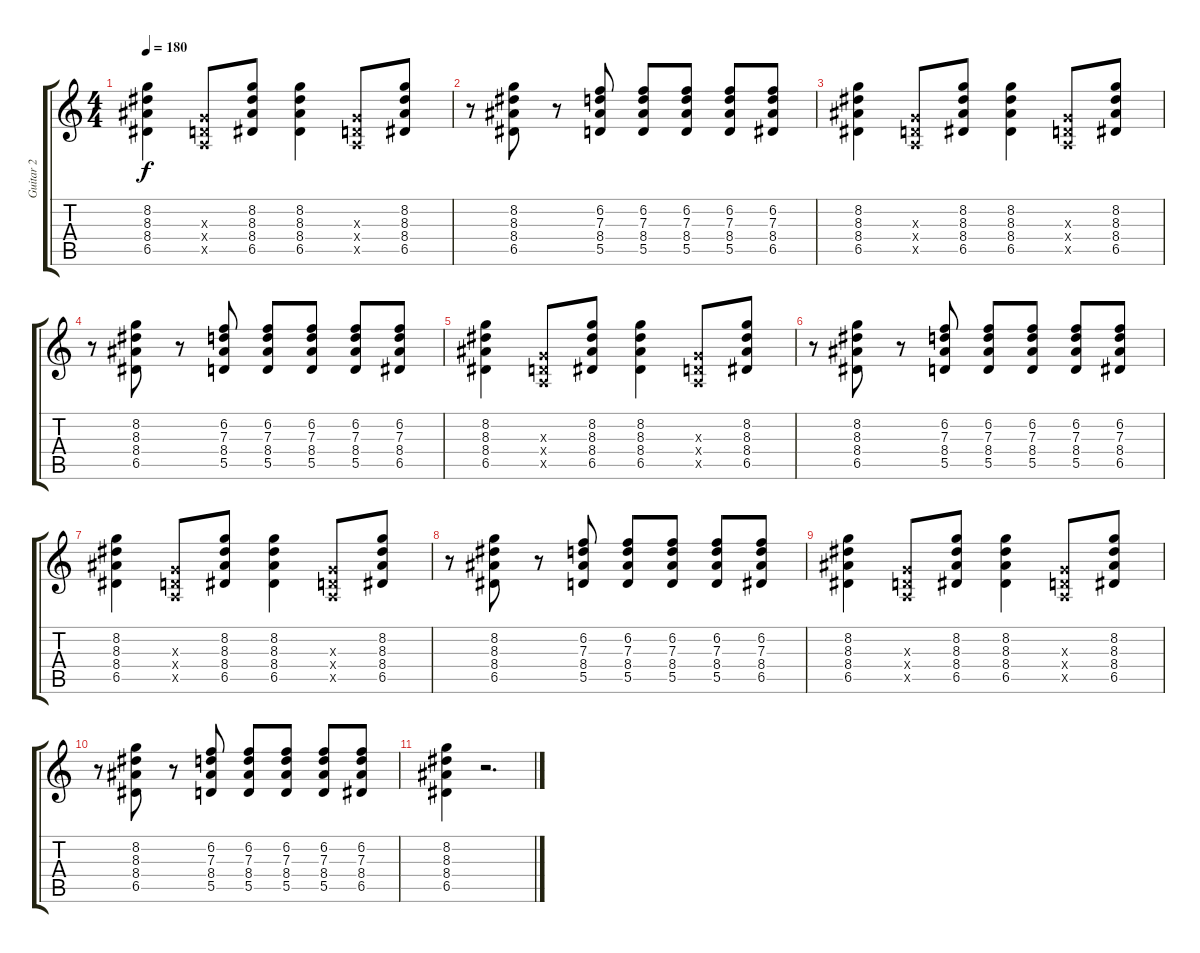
\track ("Guitar 2" "Guitar 2") {instrument distortionguitar}
\staff {score tabs}
\tuning (E4 B3 G3 D3 A2 E2) {hide}
\ts (4 4)
\tempo 180
\clef g2
\ks c
(8.2 8.3 8.4 6.5).4{dy f} (0.3{x} 0.4{x} 0.5{x}).8 (8.2 8.3 8.4 6.5).8 (8.2 8.3 8.4 6.5).4 (0.3{x} 0.4{x} 0.5{x}).8 (8.2 8.3 8.4 6.5).8 |
r.8 (8.2 8.3 8.4 6.5).8 r.8 (6.2 7.3 8.4 5.5).8 (6.2 7.3 8.4 5.5).8 (6.2 7.3 8.4 5.5).8 (6.2 7.3 8.4 5.5).8 (6.2 7.3 8.4 6.5).8 |
(8.2 8.3 8.4 6.5).4 (0.3{x} 0.4{x} 0.5{x}).8 (8.2 8.3 8.4 6.5).8 (8.2 8.3 8.4 6.5).4 (0.3{x} 0.4{x} 0.5{x}).8 (8.2 8.3 8.4 6.5).8 |
r.8 (8.2 8.3 8.4 6.5).8 r.8 (6.2 7.3 8.4 5.5).8 (6.2 7.3 8.4 5.5).8 (6.2 7.3 8.4 5.5).8 (6.2 7.3 8.4 5.5).8 (6.2 7.3 8.4 6.5).8 |
(8.2 8.3 8.4 6.5).4 (0.3{x} 0.4{x} 0.5{x}).8 (8.2 8.3 8.4 6.5).8 (8.2 8.3 8.4 6.5).4 (0.3{x} 0.4{x} 0.5{x}).8 (8.2 8.3 8.4 6.5).8 |
r.8 (8.2 8.3 8.4 6.5).8 r.8 (6.2 7.3 8.4 5.5).8 (6.2 7.3 8.4 5.5).8 (6.2 7.3 8.4 5.5).8 (6.2 7.3 8.4 5.5).8 (6.2 7.3 8.4 6.5).8 |
(8.2 8.3 8.4 6.5).4 (0.3{x} 0.4{x} 0.5{x}).8 (8.2 8.3 8.4 6.5).8 (8.2 8.3 8.4 6.5).4 (0.3{x} 0.4{x} 0.5{x}).8 (8.2 8.3 8.4 6.5).8 |
r.8 (8.2 8.3 8.4 6.5).8 r.8 (6.2 7.3 8.4 5.5).8 (6.2 7.3 8.4 5.5).8 (6.2 7.3 8.4 5.5).8 (6.2 7.3 8.4 5.5).8 (6.2 7.3 8.4 6.5).8 |
(8.2 8.3 8.4 6.5).4 (0.3{x} 0.4{x} 0.5{x}).8 (8.2 8.3 8.4 6.5).8 (8.2 8.3 8.4 6.5).4 (0.3{x} 0.4{x} 0.5{x}).8 (8.2 8.3 8.4 6.5).8 |
r.8 (8.2 8.3 8.4 6.5).8 r.8 (6.2 7.3 8.4 5.5).8 (6.2 7.3 8.4 5.5).8 (6.2 7.3 8.4 5.5).8 (6.2 7.3 8.4 5.5).8 (6.2 7.3 8.4 6.5).8 |
(8.2 8.3 8.4 6.5).4 r.2{d}
